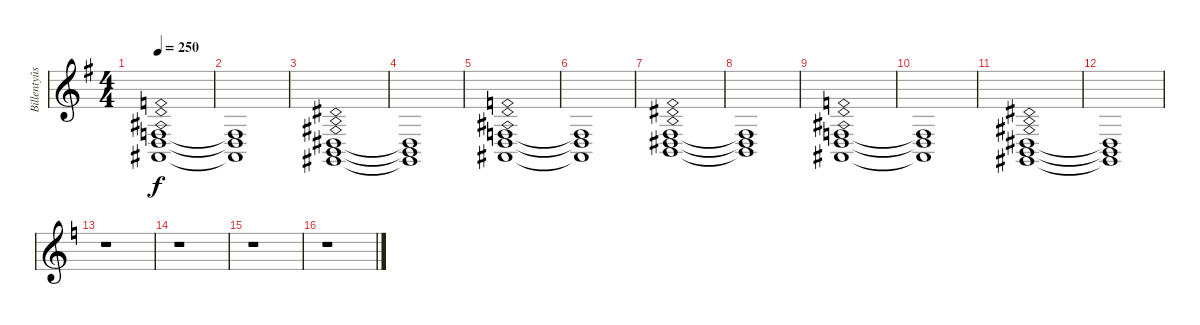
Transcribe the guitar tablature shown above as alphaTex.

\track ("Billentyûs (Mats Olausson)" "Billentyûs") {instrument lead1square}
\staff {score}
\tuning (E4 B3 G3 D3 A2 E2) {hide}
\ts (4 4)
\tempo 250
\clef g2
\ks g
(3.4{ph 12} 5.5{ph 12} 6.6{ph 12}).1{dy f} |
(3.4{t} 5.5{t} 6.6{t}).1 |
(1.4{ph 12} 2.5{ph 12} 4.6{ph 12}).1 |
(1.4{t} 2.5{t} 4.6{t}).1 |
(3.4{ph 12} 5.5{ph 12} 6.6{ph 12}).1 |
(3.4{t} 5.5{t} 6.6{t}).1 |
(4.4{ph 12} 6.5{ph 12} 7.6{ph 12}).1 |
(4.4{t} 6.5{t} 7.6{t}).1 |
(3.4{ph 12} 5.5{ph 12} 6.6{ph 12}).1 |
(3.4{t} 5.5{t} 6.6{t}).1 |
(1.4{ph 12} 2.5{ph 12} 4.6{ph 12}).1 |
(1.4{t} 2.5{t} 4.6{t}).1 |
\ks c
r.1 |
r.1 |
r.1 |
r.1
